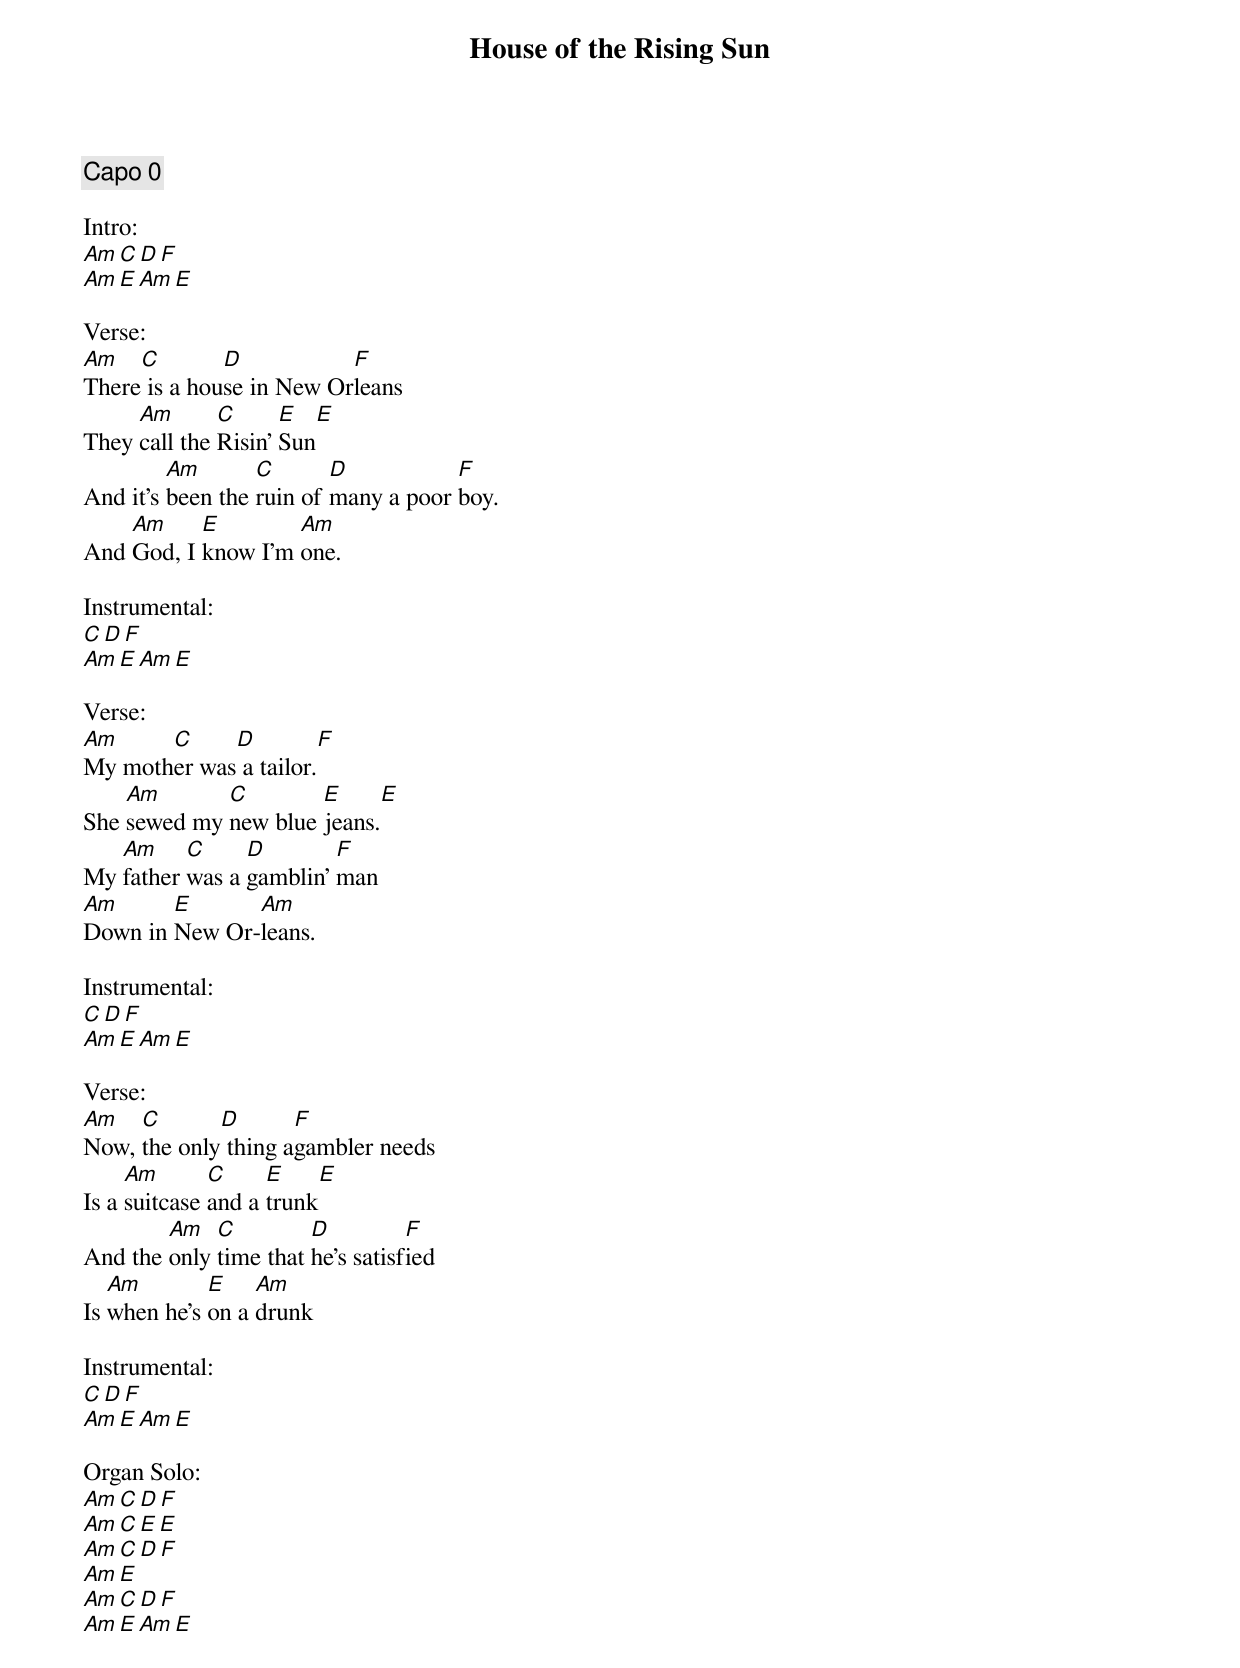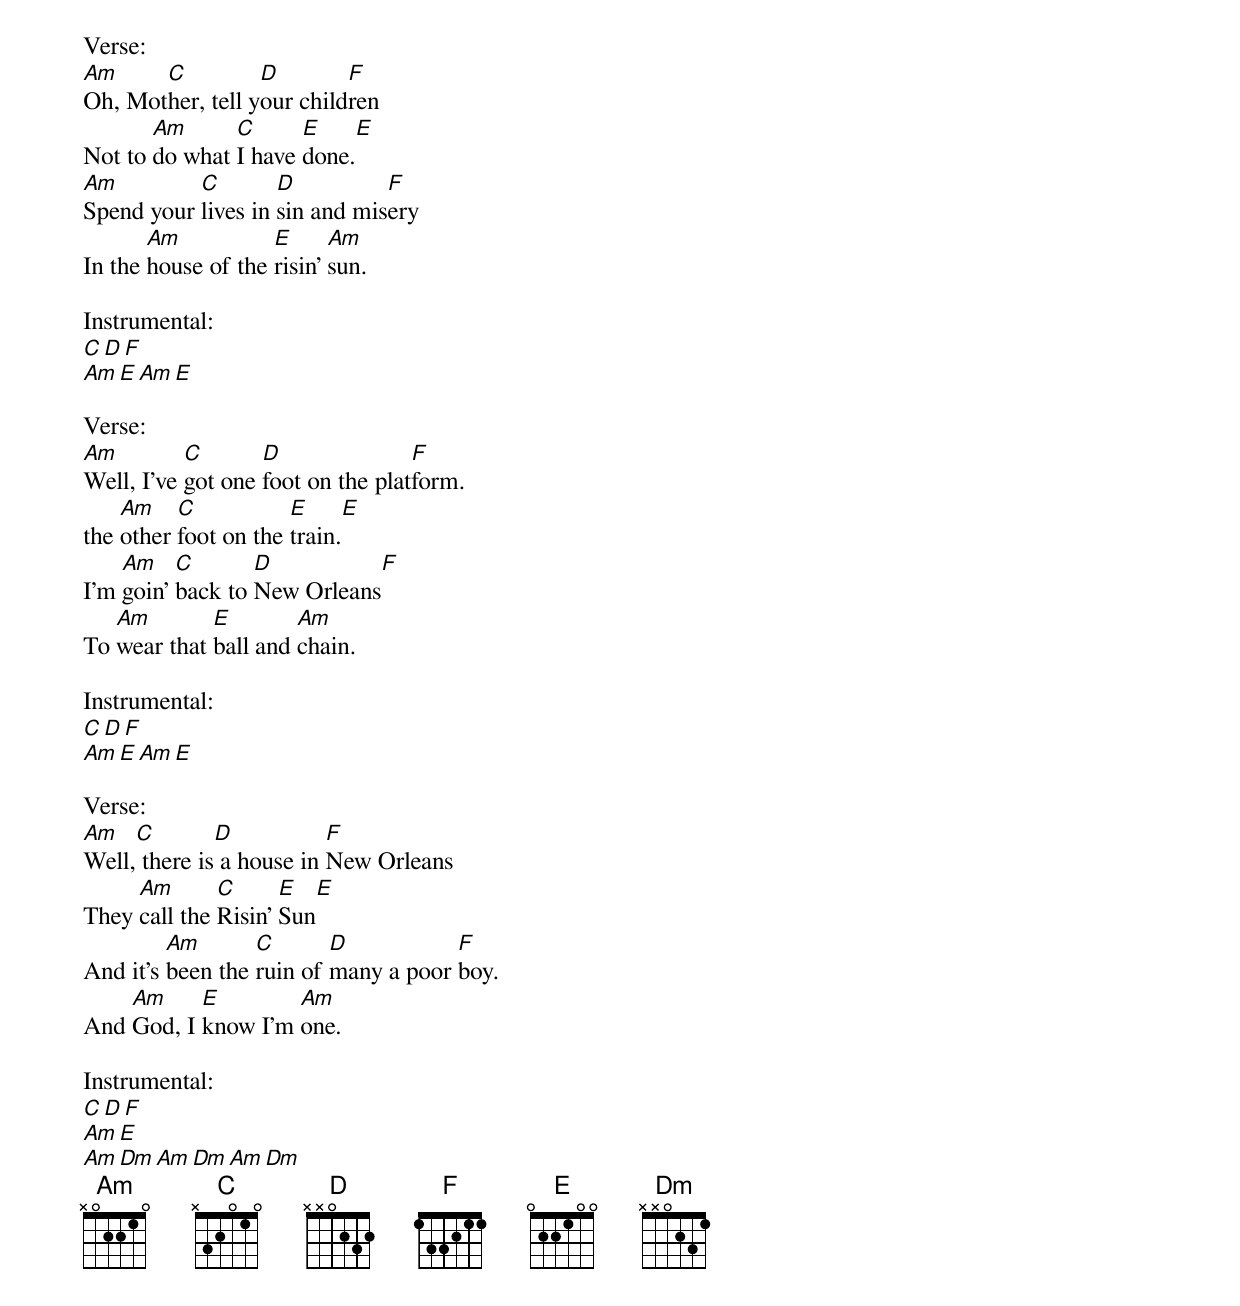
{title:House of the Rising Sun}
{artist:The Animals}
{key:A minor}
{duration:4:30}
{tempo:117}
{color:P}

{comment: Capo 0}

Intro:
[Am][C][D][F]
[Am][E][Am][E]

Verse:
[Am]There[C] is a hou[D]se in New Or[F]leans
They [Am]call the [C]Risin' [E]Sun[E]
And it's [Am]been the [C]ruin of [D]many a poor [F]boy.
And [Am]God, I [E]know I'm [Am]one.

Instrumental:
[C][D][F]
[Am][E][Am][E]

Verse:
[Am]My moth[C]er was[D] a tailor.[F]
She [Am]sewed my [C]new blue [E]jeans.[E]
My [Am]father [C]was a [D]gamblin' [F]man
[Am]Down in [E]New Or-[Am]leans.

Instrumental:
[C][D][F]
[Am][E][Am][E]

Verse:
[Am]Now, [C]the only[D] thing a[F]gambler needs
Is a [Am]suitcase [C]and a [E]trunk[E]
And the [Am]only [C]time that [D]he's satisf[F]ied
Is [Am]when he's [E]on a [Am]drunk

Instrumental:
[C][D][F]
[Am][E][Am][E]

Organ Solo:
[Am][C][D][F]
[Am][C][E][E]
[Am][C][D][F]
[Am][E]
[Am][C][D][F]
[Am][E][Am][E]

Verse:
[Am]Oh, Mot[C]her, tell y[D]our child[F]ren
Not to [Am]do what [C]I have [E]done.[E]
[Am]Spend your [C]lives in [D]sin and mis[F]ery
In the [Am]house of the [E]risin' [Am]sun.

Instrumental:
[C][D][F]
[Am][E][Am][E]

Verse:
[Am]Well, I've [C]got one [D]foot on the plat[F]form.
the [Am]other [C]foot on the [E]train.[E]
I'm [Am]goin' [C]back to [D]New Orleans[F]
To [Am]wear that [E]ball and [Am]chain.

Instrumental:
[C][D][F]
[Am][E][Am][E]

Verse:
[Am]Well,[C] there is[D] a house in [F]New Orleans
They [Am]call the [C]Risin' [E]Sun[E]
And it's [Am]been the [C]ruin of [D]many a poor [F]boy.
And [Am]God, I [E]know I'm [Am]one.

Instrumental:
[C][D][F]
[Am][E]
[Am][Dm][Am][Dm][Am][Dm]
